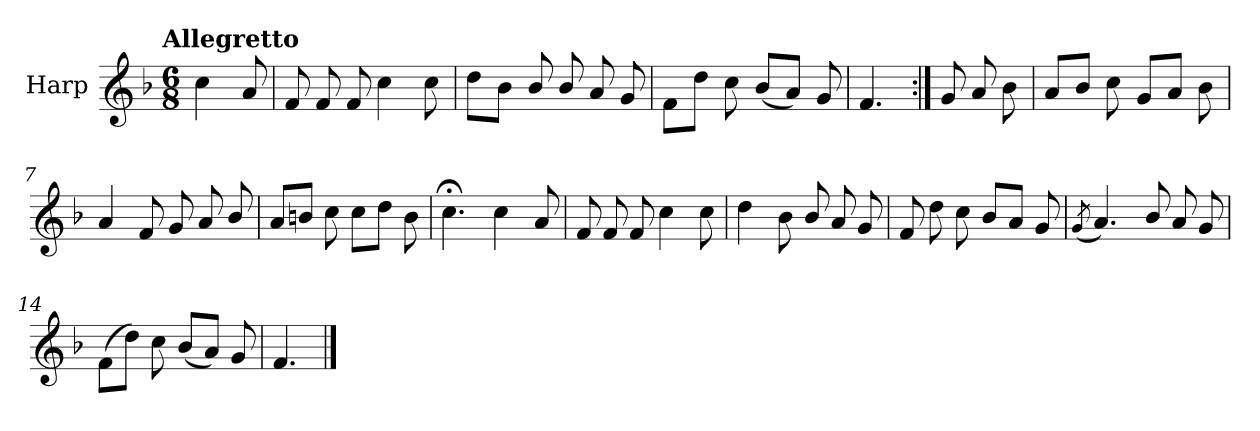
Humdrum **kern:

**kern
*part1
*staff1
*I"Harp
*I'Hrp.
*clefG2
*k[b-]
!!LO:TX:omd:t=Allegretto
*M6/8
*MM116
=
4cc\
8a/
=1
8f/
8f/
8f/
4cc\
8cc\
=2
8dd\L
8b-\J
8b-/
8b-/
8a/
8g/
=3
8f\L
8dd\J
8cc\
(<8b-/L
8a/J)
8g/
!!LO:LB:g=z
=4
4.f/
=5:|!
8g/
8a/
8b-\
=6
8a/L
8b-/J
8cc\
8g/L
8a/J
8b-\
=7
4a/
8f/
8g/
8a/
8b-/
=8
8a/L
8bn/J
8cc\
8cc\L
8dd\J
8b\
=9
4.cc;<\
4cc\
8a/
=10
8f/
8f/
8f/
4cc\
8cc\
!!LO:LB:g=z
=11
4dd\
8b-\
8b-/
8a/
8g/
=12
8f/
8dd\
8cc\
8b-/L
8a/J
8g/
=13
(<8qg/
4.a/)
8b-/
8a/
8g/
=14
(>8f\L
8dd\J)
8cc\
(<8b-/L
8a/J)
8g/
=15
4.f/
==
*-
